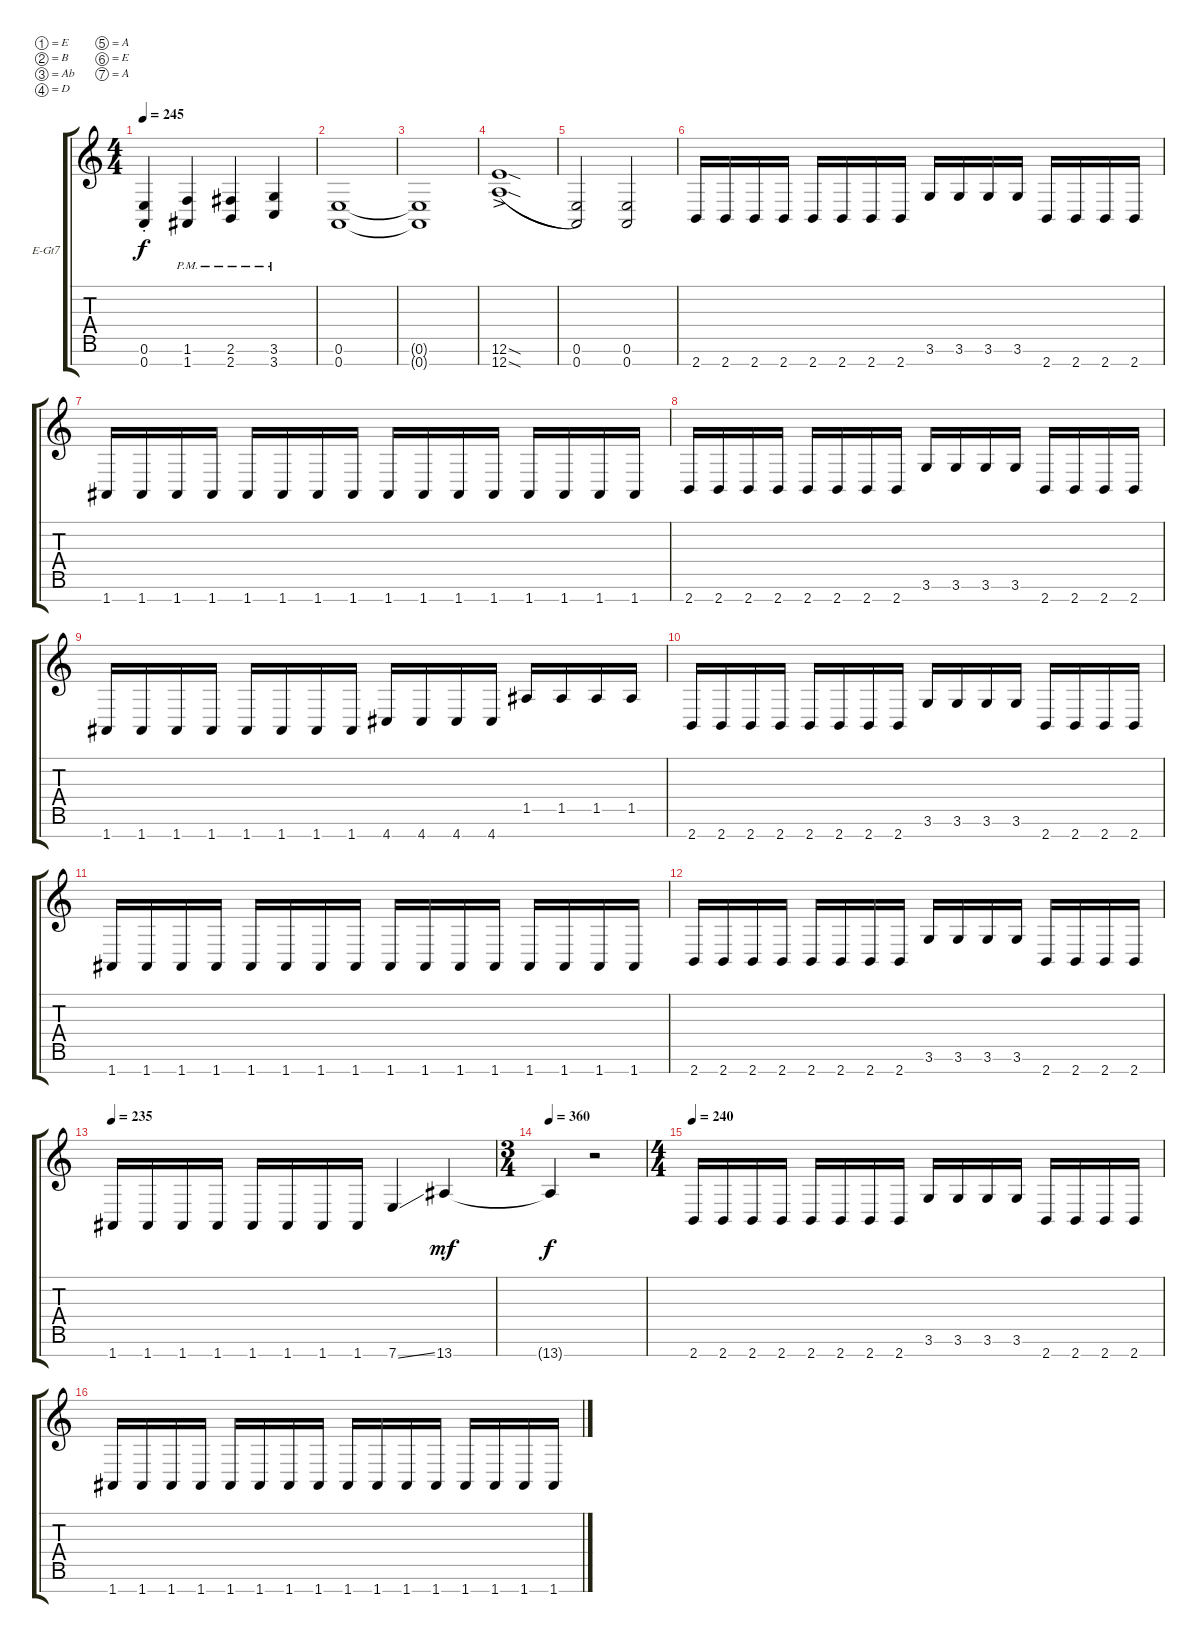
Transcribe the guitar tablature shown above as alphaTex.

\bracketExtendMode groupsimilarinstruments
\firstSystemTrackNameOrientation horizontal
\otherSystemsTrackNameOrientation horizontal
\track ("Rhythm" "E-Gt7") {instrument overdrivenguitar}
\staff {score tabs}
\tuning (E4 B3 Ab3 D3 A2 E2 A1)
\ts (4 4)
\tempo 245
\clef g2
\ks c
(0.6{st} 0.7{st}).4{dy f} (1.6{pm} 1.7{pm}).4 (2.6{pm} 2.7{pm}).4 (3.6{pm} 3.7{pm}).4 |
(0.6 0.7).1 |
(0.6{t} 0.7{t}).1 |
(12.6{sod ac} 12.7{sod ac}).1{legatoorigin} |
(0.6 0.7).2 (0.6 0.7).2 |
2.7.16 2.7.16 2.7.16 2.7.16 2.7.16 2.7.16 2.7.16 2.7.16 3.6.16 3.6.16 3.6.16 3.6.16 2.7.16 2.7.16 2.7.16 2.7.16 |
1.7.16 1.7.16 1.7.16 1.7.16 1.7.16 1.7.16 1.7.16 1.7.16 1.7.16 1.7.16 1.7.16 1.7.16 1.7.16 1.7.16 1.7.16 1.7.16 |
2.7.16 2.7.16 2.7.16 2.7.16 2.7.16 2.7.16 2.7.16 2.7.16 3.6.16 3.6.16 3.6.16 3.6.16 2.7.16 2.7.16 2.7.16 2.7.16 |
1.7.16 1.7.16 1.7.16 1.7.16 1.7.16 1.7.16 1.7.16 1.7.16 4.7.16 4.7.16 4.7.16 4.7.16 1.5.16 1.5.16 1.5.16 1.5.16 |
2.7.16 2.7.16 2.7.16 2.7.16 2.7.16 2.7.16 2.7.16 2.7.16 3.6.16 3.6.16 3.6.16 3.6.16 2.7.16 2.7.16 2.7.16 2.7.16 |
1.7.16 1.7.16 1.7.16 1.7.16 1.7.16 1.7.16 1.7.16 1.7.16 1.7.16 1.7.16 1.7.16 1.7.16 1.7.16 1.7.16 1.7.16 1.7.16 |
2.7.16 2.7.16 2.7.16 2.7.16 2.7.16 2.7.16 2.7.16 2.7.16 3.6.16 3.6.16 3.6.16 3.6.16 2.7.16 2.7.16 2.7.16 2.7.16 |
\tempo 235
1.7.16 1.7.16 1.7.16 1.7.16 1.7.16 1.7.16 1.7.16 1.7.16 7.7{ss}.4 13.7.4{dy mf} |
\ts (3 4)
\tempo 360
13.7{t}.4{dy f} r.2 |
\ts (4 4)
\tempo 240
2.7.16 2.7.16 2.7.16 2.7.16 2.7.16 2.7.16 2.7.16 2.7.16 3.6.16 3.6.16 3.6.16 3.6.16 2.7.16 2.7.16 2.7.16 2.7.16 |
1.7.16 1.7.16 1.7.16 1.7.16 1.7.16 1.7.16 1.7.16 1.7.16 1.7.16 1.7.16 1.7.16 1.7.16 1.7.16 1.7.16 1.7.16 1.7.16
